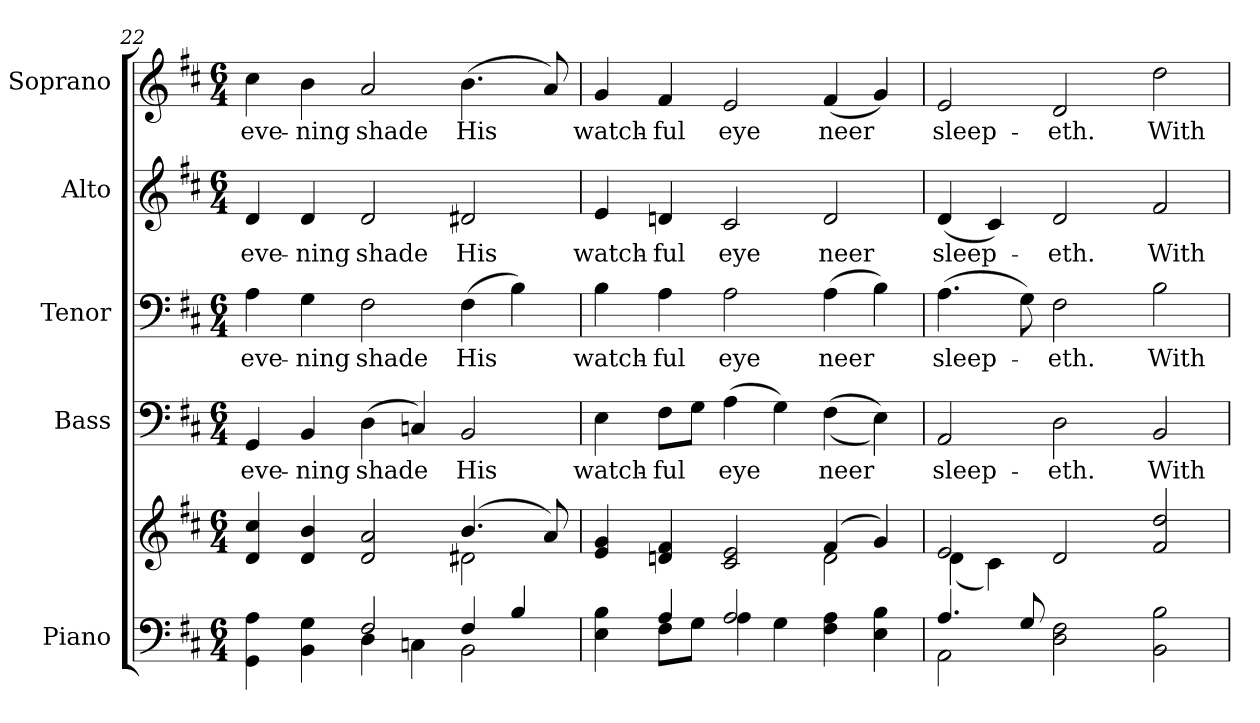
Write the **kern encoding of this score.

**kern	**kern	**kern	**text	**kern	**text	**kern	**text	**kern	**text
*part5	*part5	*part4	*part4	*part3	*part3	*part2	*part2	*part1	*part1
*staff6	*staff5	*staff4	*staff4	*staff3	*staff3	*staff2	*staff2	*staff1	*staff1
*I"Piano	*	*I"Bass	*	*I"Tenor	*	*I"Alto	*	*I"Soprano	*
*I'Pno.	*	*I'B.	*	*I'T.	*	*I'A.	*	*I'S.	*
!!LO:PB:g=z
*clefF4	*clefG2	*clefF4	*	*clefF4	*	*clefG2	*	*clefG2	*
*k[f#c#]	*k[f#c#]	*k[f#c#]	*	*k[f#c#]	*	*k[f#c#]	*	*k[f#c#]	*
*D:	*D:	*D:	*	*D:	*	*D:	*	*D:	*
*M6/4	*M6/4	*M6/4	*	*M6/4	*	*M6/4	*	*M6/4	*
=22	=22	=22	=22	=22	=22	=22	=22	=22	=22
*^	*^	*	*	*	*	*	*	*	*
!	!	!	!	!	!LO:LY:b:color=#000000	!	!	!	!	!	!
!	!	!	!	!	!	!	!LO:LY:b:color=#000000	!	!	!	!
!	!	!	!	!	!	!	!	!	!LO:LY:b:color=#000000	!	!
!	!	!	!	!	!	!	!	!	!	!	!LO:LY:b:color=#000000
4GGi\ 4Ai	4ryy	4di/ 4cc#i	2.ryy	4GGi/	eve-	4Ai\	eve-	4di/	eve-	4cc#i\	eve-
!	!	!	!	!	!LO:LY:b:color=#000000	!	!	!	!	!	!
!	!	!	!	!	!	!	!LO:LY:b:color=#000000	!	!	!	!
!	!	!	!	!	!	!	!	!	!LO:LY:b:color=#000000	!	!
!	!	!	!	!	!	!	!	!	!	!	!LO:LY:b:color=#000000
4BBi\ 4Gi	4ryy	4di/ 4bi	.	4BBi/	-ning	4Gi\	-ning	4di/	-ning	4bi\	-ning
!	!	!	!	!	!LO:LY:b:color=#000000	!	!	!	!	!	!
!	!	!	!	!	!	!	!LO:LY:b:color=#000000	!	!	!	!
!	!	!	!	!	!	!	!	!	!LO:LY:b:color=#000000	!	!
!	!	!	!	!	!	!	!	!	!	!	!LO:LY:b:color=#000000
2F#i/	4Di\	2di/ 2ai	.	(4Di\	shade	2F#i\	shade	2di/	shade	2ai/	shade
.	4Cni\	.	4ryy	4Cni/)	.	.	.	.	.	.	.
!	!	!	!	!	!LO:LY:b:color=#000000	!	!	!	!	!	!
!	!	!	!	!	!	!	!LO:LY:b:color=#000000	!	!	!	!
!	!	!	!	!	!	!	!	!	!LO:LY:b:color=#000000	!	!
!	!	!	!	!	!	!	!	!	!	!	!LO:LY:b:color=#000000
4F#i/	2BBi\	(4.bi/	2d#Xi\	2BBi/	His	(4F#i\	His	2d#Xi/	His	(4.bi\	His
4Bi/	.	.	.	.	.	4Bi\)	.	.	.	.	.
.	.	8ai/)	.	.	.	.	.	.	.	8ai/)	.
=23	=23	=23	=23	=23	=23	=23	=23	=23	=23	=23	=23
!	!	!	!	!	!LO:LY:b:color=#000000	!	!	!	!	!	!
!	!	!	!	!	!	!	!LO:LY:b:color=#000000	!	!	!	!
!	!	!	!	!	!	!	!	!	!LO:LY:b:color=#000000	!	!
!	!	!	!	!	!	!	!	!	!	!	!LO:LY:b:color=#000000
4Ei\ 4Bi	4ryy	4ei/ 4gi	2.ryy	4Ei\	watch-	4Bi\	watch-	4ei/	watch-	4gi/	watch-
!	!	!	!	!	!LO:LY:b:color=#000000	!	!	!	!	!	!
!	!	!	!	!	!	!	!LO:LY:b:color=#000000	!	!	!	!
!	!	!	!	!	!	!	!	!	!LO:LY:b:color=#000000	!	!
!	!	!	!	!	!	!	!	!	!	!	!LO:LY:b:color=#000000
4Ai/	8F#i\L	4dni/ 4f#i	.	8F#i\L	-ful	4Ai\	-ful	4dni/	-ful	4f#i/	-ful
.	8Gi\J	.	.	8Gi\J	.	.	.	.	.	.	.
!	!	!	!	!	!LO:LY:b:color=#000000	!	!	!	!	!	!
!	!	!	!	!	!	!	!LO:LY:b:color=#000000	!	!	!	!
!	!	!	!	!	!	!	!	!	!LO:LY:b:color=#000000	!	!
!	!	!	!	!	!	!	!	!	!	!	!LO:LY:b:color=#000000
2Ai/	4Ai\	2c#i/ 2ei	.	(4Ai\	eye	2Ai\	eye	2c#i/	eye	2ei/	eye
.	4Gi\	.	4ryy	4Gi\)	.	.	.	.	.	.	.
!	!	!	!	!	!LO:LY:b:color=#000000	!	!	!	!	!	!
!	!	!	!	!	!	!	!LO:LY:b:color=#000000	!	!	!	!
!	!	!	!	!	!	!	!	!	!LO:LY:b:color=#000000	!	!
!	!	!	!	!	!	!	!	!	!	!	!LO:LY:b:color=#000000
4F#i\ 4Ai	4ryy	(4f#i/	2di\	((4F#i\	neer	(4Ai\	neer	2di/	neer	(4f#i/	neer
4Ei\ 4Bi	4ryy	4gi/)	.	4Ei\))	.	4Bi\)	.	.	.	4gi/)	.
!!LO:PB:g=z
=24	=24	=24	=24	=24	=24	=24	=24	=24	=24	=24	=24
!	!	!	!	!	!LO:LY:b:color=#000000	!	!	!	!	!	!
!	!	!	!	!	!	!	!LO:LY:b:color=#000000	!	!	!	!
!	!	!	!	!	!	!	!	!	!LO:LY:b:color=#000000	!	!
!	!	!	!	!	!	!	!	!	!	!	!LO:LY:b:color=#000000
4.Ai/	2AAi\	2ei/	(4di\	2AAi/	sleep-	(4.Ai\	sleep-	(4di/	sleep-	2ei/	sleep-
.	.	.	4c#i\)	.	.	.	.	4c#i/)	.	.	.
8Gi/	.	.	.	.	.	8Gi\)	.	.	.	.	.
!	!	!	!	!	!LO:LY:b:color=#000000	!	!	!	!	!	!
!	!	!	!	!	!	!	!LO:LY:b:color=#000000	!	!	!	!
!	!	!	!	!	!	!	!	!	!LO:LY:b:color=#000000	!	!
!	!	!	!	!	!	!	!	!	!	!	!LO:LY:b:color=#000000
2Di\ 2F#i	4ryy	2di/	4ryy	2Di\	-eth.	2F#i\	-eth.	2di/	-eth.	2di/	-eth.
.	2.ryy	.	2.ryy	.	.	.	.	.	.	.	.
!	!	!	!	!	!LO:LY:b:color=#000000	!	!	!	!	!	!
!	!	!	!	!	!	!	!LO:LY:b:color=#000000	!	!	!	!
!	!	!	!	!	!	!	!	!	!LO:LY:b:color=#000000	!	!
!	!	!	!	!	!	!	!	!	!	!	!LO:LY:b:color=#000000
2BBi\ 2Bi	.	2f#i/ 2ddi	.	2BBi/	With-	2Bi\	With-	2f#i/	With-	2ddi\	With-
*v	*v	*	*	*	*	*	*	*	*	*	*
*	*v	*v	*	*	*	*	*	*	*	*
=	=	=	=	=	=	=	=	=	=
*-	*-	*-	*-	*-	*-	*-	*-	*-	*-
